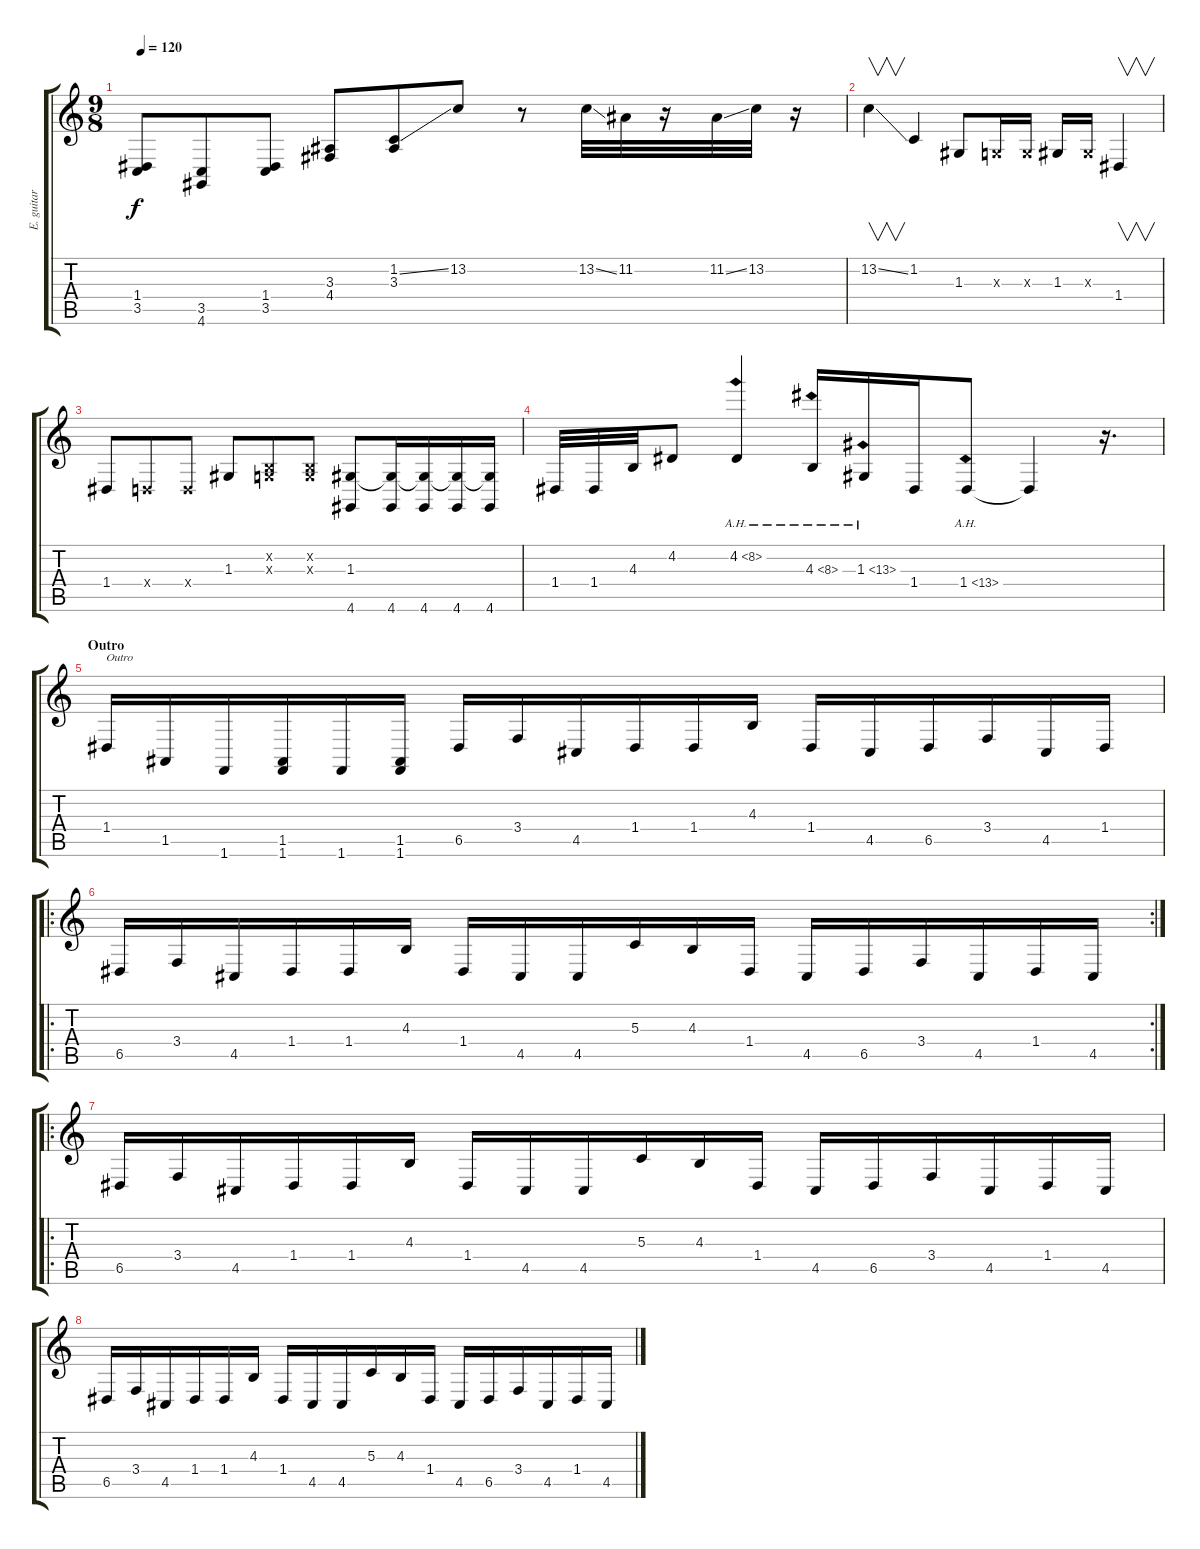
\track ("E. guitar (sitar pedal)" "E. guitar ") {instrument sitar}
\staff {score tabs}
\tuning (E4 B3 G3 D3 A2 E2) {hide}
\ts (9 8)
\tempo 120
\clef g2
\ks c
(1.4 3.5).8{dy f} (3.5 4.6).8 (1.4 3.5).8 (3.3 4.4).8 (1.2{ss} 3.3).8 13.2.8 r.8 13.2{ss}.32 11.2.32 r.16 11.2{ss}.32 13.2.32 r.16 |
13.2{ss}.4{v} 1.2.4 1.3.8 0.3{x}.16 0.3{x}.16 1.3.16 1.3{x}.16 1.4.4{v} |
1.4.8 0.4{x}.8 0.4{x}.8 1.3.8 (0.2{x} 0.3{x}).8 (0.2{x} 0.3{x}).8 (1.3 4.6).8 (1.3{t} 4.6).16 (1.3{t} 4.6).16 (1.3{t} 4.6).16 (1.3{t} 4.6).16 |
1.4.32 1.4.32 4.3.32 4.2.8 4.2{ah 4}.4 4.3{ah 4}.16 1.3{ah 12}.16 1.4.16 1.4{ah 12}.8 1.4{t}.4 r.16{d} |
\section ("" "Outro")
1.4.16{txt "Outro"} 1.5.16 1.6.16 (1.5 1.6).16 1.6.16 (1.5 1.6).16 6.5.16 3.4.16 4.5.16 1.4.16 1.4.16 4.3.16 1.4.16 4.5.16 6.5.16 3.4.16 4.5.16 1.4.16 |
\ro
\rc 2
6.5.16 3.4.16 4.5.16 1.4.16 1.4.16 4.3.16 1.4.16 4.5.16 4.5.16 5.3.16 4.3.16 1.4.16 4.5.16 6.5.16 3.4.16 4.5.16 1.4.16 4.5.16 |
\ro
6.5.16 3.4.16 4.5.16 1.4.16 1.4.16 4.3.16 1.4.16 4.5.16 4.5.16 5.3.16 4.3.16 1.4.16 4.5.16 6.5.16 3.4.16 4.5.16 1.4.16 4.5.16 |
6.5.16 3.4.16 4.5.16 1.4.16 1.4.16 4.3.16 1.4.16 4.5.16 4.5.16 5.3.16 4.3.16 1.4.16 4.5.16 6.5.16 3.4.16 4.5.16 1.4.16 4.5.16
